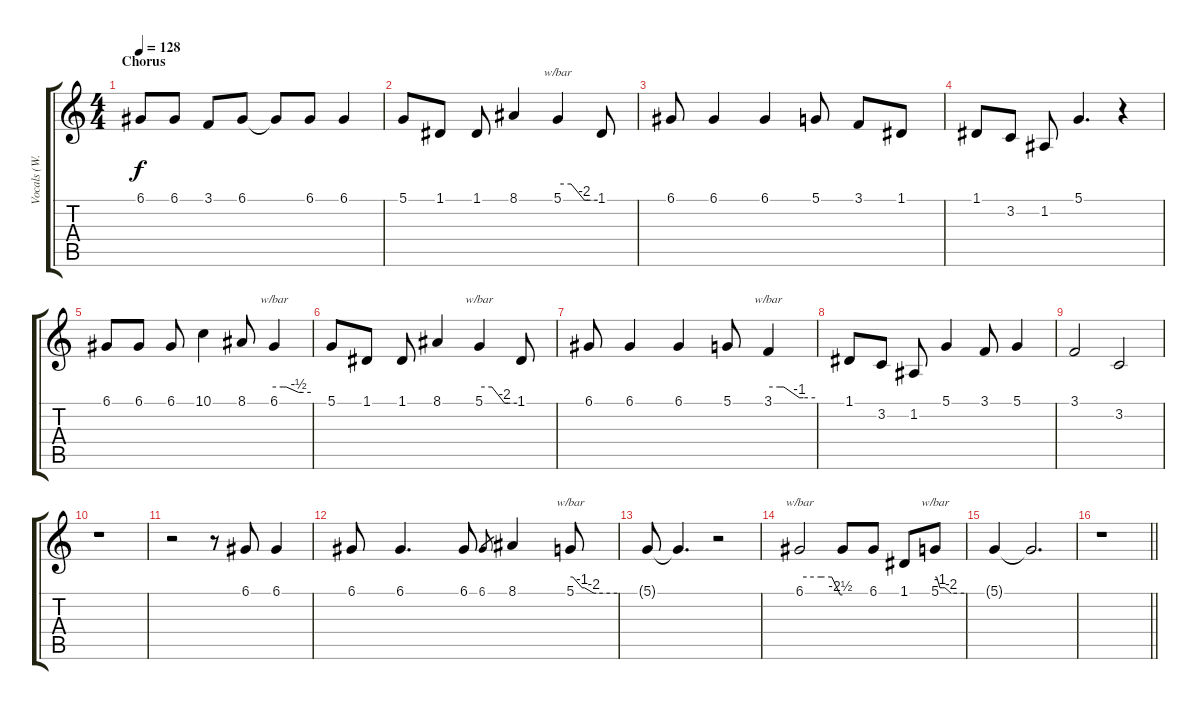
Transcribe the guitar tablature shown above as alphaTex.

\track ("Vocals (W. Axl Rose)" "Vocals (W.") {instrument lead2sawtooth}
\staff {score tabs}
\tuning (D4 A3 F3 C3 G2 D2) {hide}
\ts (4 4)
\section ("" "Chorus")
\tempo 128
\clef g2
\ks c
6.1.8{dy f} 6.1.8 3.1.8 6.1.8 6.1{t}.8 6.1.8 6.1.4 |
5.1.8 1.1.8 1.1.8 8.1.4 5.1.4{tbe (custom default 0 0 20 0 40 -8 45 -8 60 -8)} 1.1.8 |
6.1.8 6.1.4 6.1.4 5.1.8 3.1.8 1.1.8 |
1.1.8 3.2.8 1.2.8 5.1.4{d} r.4 |
6.1.8 6.1.8 6.1.8 10.1.4 8.1.8 6.1.4{tbe (custom default 0 0 15 0 20 0 40 -2 45 -2 60 -2)} |
5.1.8 1.1.8 1.1.8 8.1.4 5.1.4{tbe (custom default 0 0 20 0 40 -8 45 -8 60 -8)} 1.1.8 |
6.1.8 6.1.4 6.1.4 5.1.8 3.1.4{tbe (custom default 0 0 15 0 20 0 40 -4 45 -4 60 -4)} |
1.1.8 3.2.8 1.2.8 5.1.4 3.1.8 5.1.4 |
3.1.2 3.2.2 |
r.1 |
r.2 r.8 6.1.8 6.1.4 |
6.1.8 6.1.4{d} 6.1.8 6.1.8{gr} 8.1.4 5.1.8{tbe (custom default 0 0 3 0 15 -4 18 -4 30 -8 33 -8 60 -8)} |
5.1{t}.8 5.1{t}.4{d} r.2 |
6.1.2{tbe (custom default 0 0 30 0 45 0 57 -10 60 -10)} 6.1{t}.8 6.1.8 1.1.8 5.1.8{tbe (custom default 0 0 3 0 10 -4 20 -4 33 -8 60 -8)} |
5.1{t}.4 5.1{t}.2{d} |
\barLineRight lightlight
r.1
